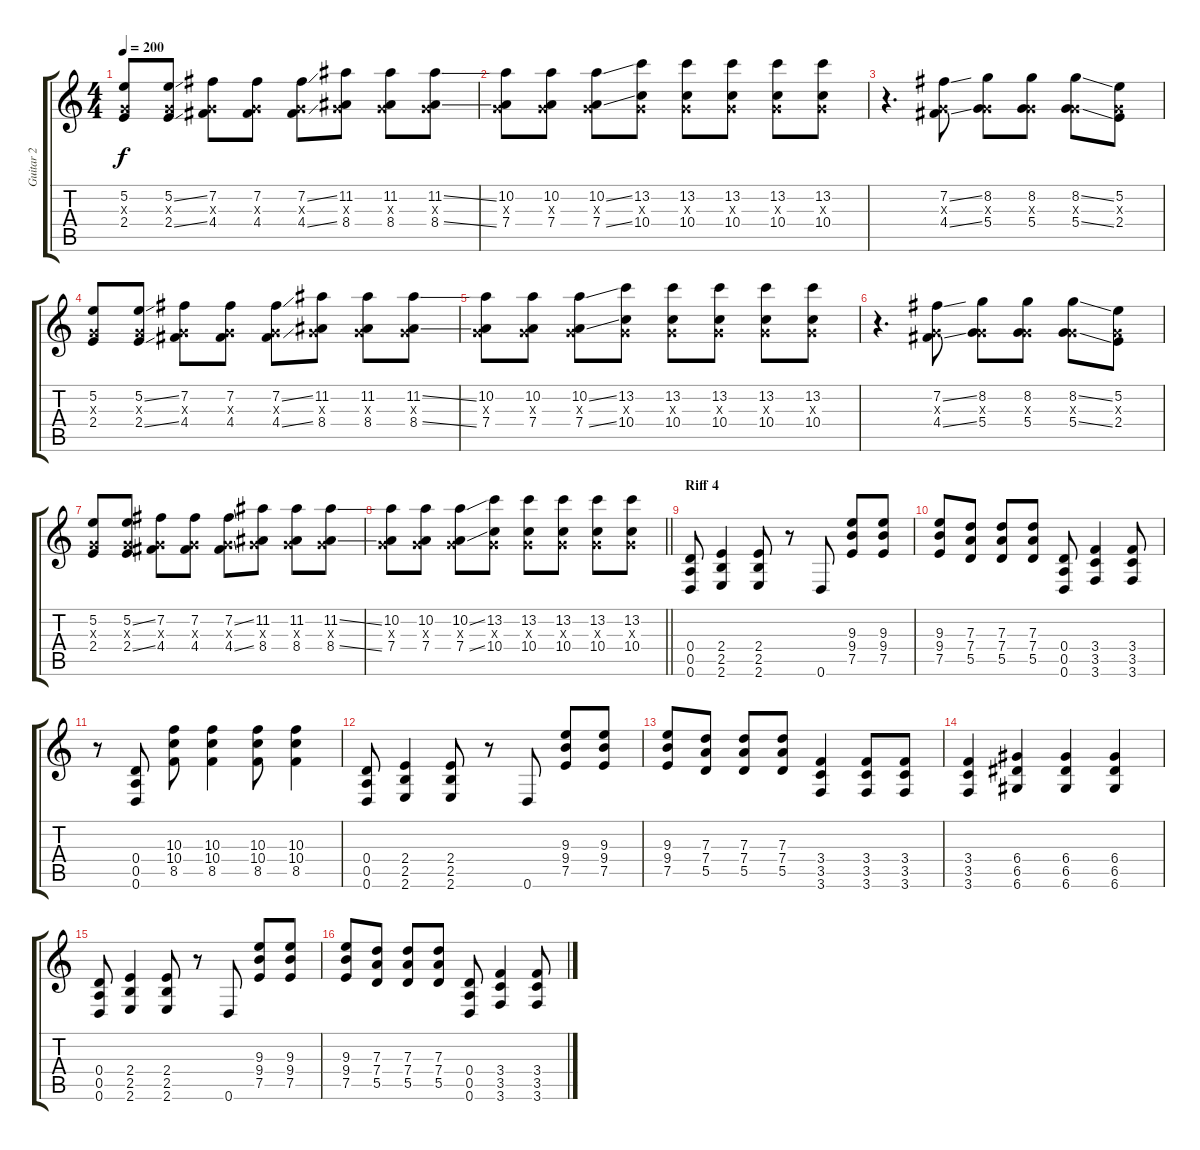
\track ("Guitar 2" "Guitar 2") {instrument overdrivenguitar}
\staff {score tabs}
\tuning (E4 B3 G3 D3 A2 D2) {hide}
\ts (4 4)
\tempo 200
\clef g2
\ks c
(5.2 0.3{x} 2.4).8{dy f} (5.2{ss} 0.3{x} 2.4{ss}).8 (7.2 0.3{x} 4.4).8 (7.2 0.3{x} 4.4).8 (7.2{ss} 0.3{x} 4.4{ss}).8 (11.2 0.3{x} 8.4).8 (11.2 0.3{x} 8.4).8 (11.2{ss} 0.3{x} 8.4{ss}).8 |
(10.2 0.3{x} 7.4).8 (10.2 0.3{x} 7.4).8 (10.2{ss} 0.3{x} 7.4{ss}).8 (13.2 0.3{x} 10.4).8 (13.2 0.3{x} 10.4).8 (13.2 0.3{x} 10.4).8 (13.2 0.3{x} 10.4).8 (13.2 0.3{x} 10.4).8 |
r.4{d} (7.2{ss} 0.3{x} 4.4{ss}).8 (8.2 0.3{x} 5.4).8 (8.2 0.3{x} 5.4).8 (8.2{ss} 0.3{x} 5.4{ss}).8 (5.2 0.3{x} 2.4).8 |
(5.2 0.3{x} 2.4).8 (5.2{ss} 0.3{x} 2.4{ss}).8 (7.2 0.3{x} 4.4).8 (7.2 0.3{x} 4.4).8 (7.2{ss} 0.3{x} 4.4{ss}).8 (11.2 0.3{x} 8.4).8 (11.2 0.3{x} 8.4).8 (11.2{ss} 0.3{x} 8.4{ss}).8 |
(10.2 0.3{x} 7.4).8 (10.2 0.3{x} 7.4).8 (10.2{ss} 0.3{x} 7.4{ss}).8 (13.2 0.3{x} 10.4).8 (13.2 0.3{x} 10.4).8 (13.2 0.3{x} 10.4).8 (13.2 0.3{x} 10.4).8 (13.2 0.3{x} 10.4).8 |
r.4{d} (7.2{ss} 0.3{x} 4.4{ss}).8 (8.2 0.3{x} 5.4).8 (8.2 0.3{x} 5.4).8 (8.2{ss} 0.3{x} 5.4{ss}).8 (5.2 0.3{x} 2.4).8 |
(5.2 0.3{x} 2.4).8 (5.2{ss} 0.3{x} 2.4{ss}).8 (7.2 0.3{x} 4.4).8 (7.2 0.3{x} 4.4).8 (7.2{ss} 0.3{x} 4.4{ss}).8 (11.2 0.3{x} 8.4).8 (11.2 0.3{x} 8.4).8 (11.2{ss} 0.3{x} 8.4{ss}).8 |
\barLineRight lightlight
(10.2 0.3{x} 7.4).8 (10.2 0.3{x} 7.4).8 (10.2{ss} 0.3{x} 7.4{ss}).8 (13.2 0.3{x} 10.4).8 (13.2 0.3{x} 10.4).8 (13.2 0.3{x} 10.4).8 (13.2 0.3{x} 10.4).8 (13.2 0.3{x} 10.4).8 |
\section ("" "Riff 4")
(0.4 0.5 0.6).8 (2.4 2.5 2.6).4 (2.4 2.5 2.6).8 r.8 0.6.8 (9.3 9.4 7.5).8 (9.3 9.4 7.5).8 |
(9.3 9.4 7.5).8 (7.3 7.4 5.5).8 (7.3 7.4 5.5).8 (7.3 7.4 5.5).8 (0.4 0.5 0.6).8 (3.4 3.5 3.6).4 (3.4 3.5 3.6).8 |
r.8 (0.4 0.5 0.6).8 (10.3 10.4 8.5).8 (10.3 10.4 8.5).4 (10.3 10.4 8.5).8 (10.3 10.4 8.5).4 |
(0.4 0.5 0.6).8 (2.4 2.5 2.6).4 (2.4 2.5 2.6).8 r.8 0.6.8 (9.3 9.4 7.5).8 (9.3 9.4 7.5).8 |
(9.3 9.4 7.5).8 (7.3 7.4 5.5).8 (7.3 7.4 5.5).8 (7.3 7.4 5.5).8 (3.4 3.5 3.6).4 (3.4 3.5 3.6).8 (3.4 3.5 3.6).8 |
(3.4 3.5 3.6).4 (6.4 6.5 6.6).4 (6.4 6.5 6.6).4 (6.4 6.5 6.6).4 |
(0.4 0.5 0.6).8 (2.4 2.5 2.6).4 (2.4 2.5 2.6).8 r.8 0.6.8 (9.3 9.4 7.5).8 (9.3 9.4 7.5).8 |
(9.3 9.4 7.5).8 (7.3 7.4 5.5).8 (7.3 7.4 5.5).8 (7.3 7.4 5.5).8 (0.4 0.5 0.6).8 (3.4 3.5 3.6).4 (3.4 3.5 3.6).8
